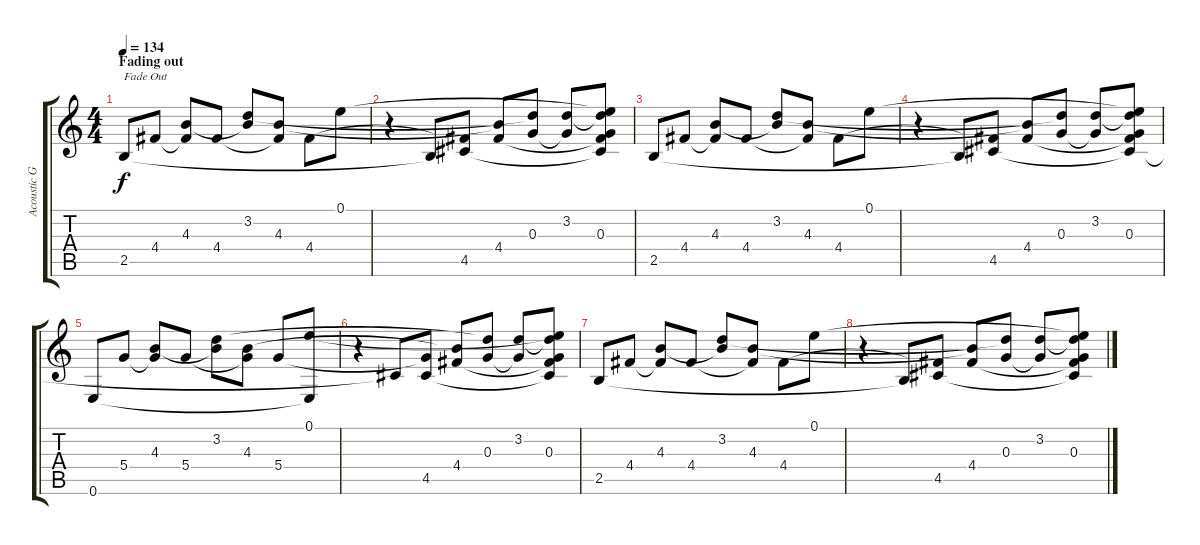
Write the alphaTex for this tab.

\track ("Acoustic Guitar" "Acoustic G") {instrument acousticguitarsteel}
\staff {score tabs}
\tuning (E4 B3 G3 D3 A2 E2) {hide}
\ts (4 4)
\section ("" "Fading out")
\tempo 134
\clef g2
\ks c
2.5.8{txt "Fade Out" dy f volume 11} 4.4.8 (4.3 4.4{t}).8 4.4.8 (3.2 4.3{t}).8 (4.3 4.4{t}).8 4.4.8 0.1.8{volume 10} |
r.4 2.5{t}.8 (4.4{t} 4.5).8 (4.3{t} 4.4).8 (3.2{t} 0.3).8{volume 9} (3.2 0.3{t}).8 (0.1{t} 3.2{t} 0.3 4.4{t} 4.5{t}).8 |
2.5.8 4.4.8{volume 8} (4.3 4.4{t}).8 4.4.8 (3.2 4.3{t}).8 (4.3 4.4{t}).8 4.4.8 0.1.8{volume 7} |
r.4 2.5{t}.8 (4.4{t} 4.5).8 (4.3{t} 4.4).8 (3.2{t} 0.3).8 (3.2 0.3{t}).8{volume 6} (0.1{t} 3.2{t} 0.3 4.4{t} 4.5{t}).8 |
0.6.8 5.4.8 (4.3 5.4{t}).8 5.4.8 (3.2 4.3{t}).8{volume 5} (4.3 5.4{t}).8 5.4.8 (0.1 0.6{t}).8 |
r.4 4.5{t}.8 (5.4{t} 4.5).8{volume 4} (4.3{t} 4.4).8 (3.2{t} 0.3).8 (3.2 0.3{t}).8 (0.1{t} 3.2{t} 0.3 4.4{t} 4.5{t}).8 |
2.5.8 4.4.8{volume 3} (4.3 4.4{t}).8 4.4.8 (3.2 4.3{t}).8 (4.3 4.4{t}).8 4.4.8 0.1.8{volume 2} |
r.4 2.5{t}.8{volume 1} (4.4{t} 4.5).8 (4.3{t} 4.4).8 (3.2{t} 0.3).8 (3.2 0.3{t}).8 (0.1{t} 3.2{t} 0.3 4.4{t} 4.5{t}).8{volume 0}
